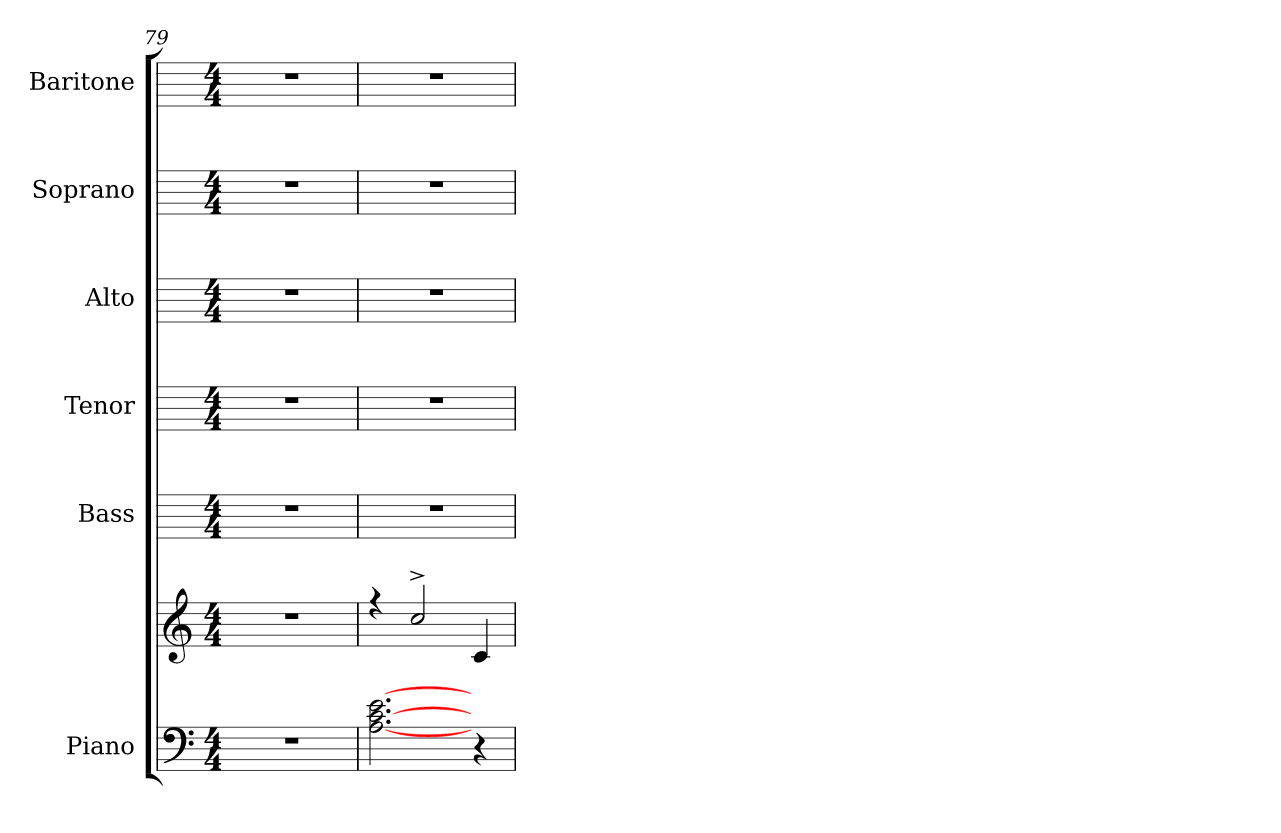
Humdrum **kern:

**kern	**kern	**kern	**kern	**kern	**kern	**kern
*part6	*part6	*part5	*part4	*part3	*part2	*part1
*staff7	*staff6	*staff5	*staff4	*staff3	*staff2	*staff1
*I"Piano	*	*I"Bass	*I"Tenor	*I"Alto	*I"Soprano	*I"Baritone
*	*	*I'B	*I'T	*I'A	*I'S	*
*clefF4	*clefG2	*	*	*	*	*
*k[]	*k[]	*	*	*	*	*
*C:	*C:	*	*	*	*	*
*M4/4	*M4/4	*M4/4	*M4/4	*M4/4	*M4/4	*M4/4
=79	=79	=79	=79	=79	=79	=79
*	*^	*	*	*	*	*
1r	1r	2ryy	1r	1r	1r	1r	1r
.	.	2ryy	.	.	.	.	.
=80	=80	=80	=80	=80	=80	=80	=80
[2.A [2.c [2.e	4r	1ryy	1r	1r	1r	1r	1r
.	2cc^	.	.	.	.	.	.
4r	4c	.	.	.	.	.	.
*	*v	*v	*	*	*	*	*
=	=	=	=	=	=	=
*-	*-	*-	*-	*-	*-	*-
